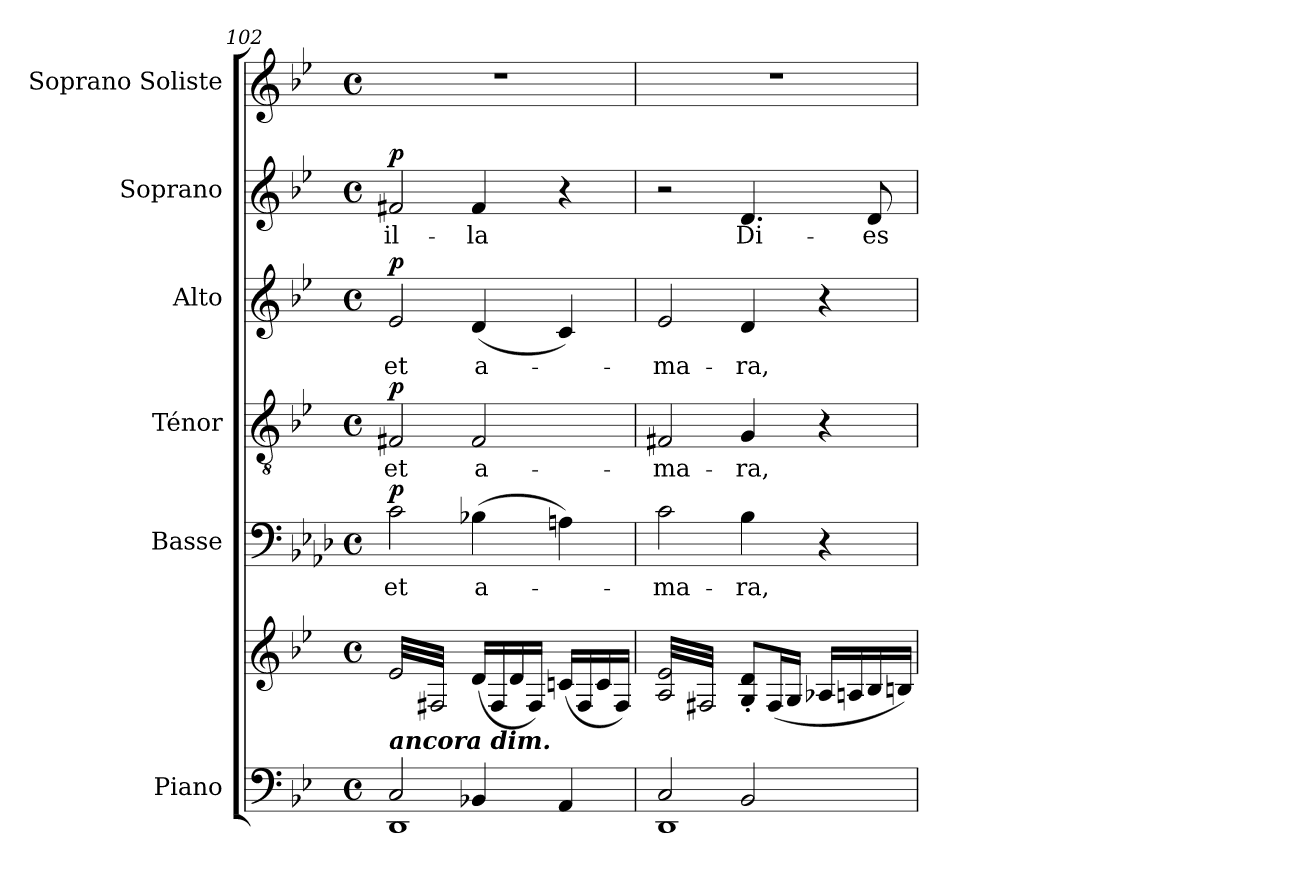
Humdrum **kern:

**kern	**kern	**kern	**text	**dynam	**kern	**text	**dynam	**kern	**text	**dynam	**kern	**text	**dynam	**kern
*part6	*part6	*part5	*part5	*part5	*part4	*part4	*part4	*part3	*part3	*part3	*part2	*part2	*part2	*part1
*staff7	*staff6	*staff5	*staff5	*staff5	*staff4	*staff4	*staff4	*staff3	*staff3	*staff3	*staff2	*staff2	*staff2	*staff1
*I"Piano	*	*I"Basse	*	*	*I"Ténor	*	*	*I"Alto	*	*	*I"Soprano	*	*	*I"Soprano Soliste
*I'Pno.	*	*I'B.	*	*	*I'T.	*	*	*I'A.	*	*	*I'S.	*	*	*
*clefF4	*clefG2	*clefF4	*	*	*clefGv2	*	*	*clefG2	*	*	*clefG2	*	*	*clefG2
*	*	*ITrd8c14	*	*	*	*	*	*	*	*	*	*	*	*
*k[b-e-]	*k[b-e-]	*k[b-e-a-d-]	*	*	*k[b-e-]	*	*	*k[b-e-]	*	*	*k[b-e-]	*	*	*k[b-e-]
*M4/4	*M4/4	*M4/4	*	*	*M4/4	*	*	*M4/4	*	*	*M4/4	*	*	*M4/4
*met(c)	*met(c)	*met(c)	*	*	*met(c)	*	*	*met(c)	*	*	*met(c)	*	*	*met(c)
=102	=102	=102	=102	=102	=102	=102	=102	=102	=102	=102	=102	=102	=102	=102
*^	*	*	*	*	*	*	*	*	*	*	*	*	*	*
!LO:TX:a:Bi:t=ancora dim.	!	!	!	!	!	!	!	!	!	!	!	!	!	!	!
!	!	!	!	!	!LO:DY:a	!	!	!LO:DY:a	!	!	!LO:DY:a	!	!	!LO:DY:a	!
*	*	*tremolo	*	*	*	*	*	*	*	*	*	*	*	*	*
2C/	1DD	(32e-/LLL	2Ci\	et	p	2F#X/	et	p	2e-/	et	p	2f#X/	il-	p	1r
.	.	32F#X/)	.	.	.	.	.	.	.	.	.	.	.	.	.
.	.	32e-/	.	.	.	.	.	.	.	.	.	.	.	.	.
.	.	32F#X/)	.	.	.	.	.	.	.	.	.	.	.	.	.
.	.	32e-/	.	.	.	.	.	.	.	.	.	.	.	.	.
.	.	32F#X/)	.	.	.	.	.	.	.	.	.	.	.	.	.
.	.	32e-/	.	.	.	.	.	.	.	.	.	.	.	.	.
.	.	32F#X/)	.	.	.	.	.	.	.	.	.	.	.	.	.
.	.	32e-/	.	.	.	.	.	.	.	.	.	.	.	.	.
.	.	32F#X/)	.	.	.	.	.	.	.	.	.	.	.	.	.
.	.	32e-/	.	.	.	.	.	.	.	.	.	.	.	.	.
.	.	32F#X/)	.	.	.	.	.	.	.	.	.	.	.	.	.
.	.	32e-/	.	.	.	.	.	.	.	.	.	.	.	.	.
.	.	32F#X/)	.	.	.	.	.	.	.	.	.	.	.	.	.
.	.	32e-/	.	.	.	.	.	.	.	.	.	.	.	.	.
.	.	32F#X/)JJJ	.	.	.	.	.	.	.	.	.	.	.	.	.
*	*	*Xtremolo	*	*	*	*	*	*	*	*	*	*	*	*	*
4BB-X/	.	(16d/LL	(4BB-Xi\	a-	.	2F#/	a-	.	(4d/	a-	.	4f#/	-la	.	.
.	.	.	.	.	.	.	.	.	.	.	.	.	.	.	.
.	.	16F#/	.	.	.	.	.	.	.	.	.	.	.	.	.
.	.	.	.	.	.	.	.	.	.	.	.	.	.	.	.
.	.	16d/	.	.	.	.	.	.	.	.	.	.	.	.	.
.	.	.	.	.	.	.	.	.	.	.	.	.	.	.	.
.	.	16F#/JJ)	.	.	.	.	.	.	.	.	.	.	.	.	.
.	.	.	.	.	.	.	.	.	.	.	.	.	.	.	.
4AA/	.	(16cn/LL	4AAni\)	.	.	.	.	.	4c/)	.	.	4r	.	.	.
.	.	16F#/	.	.	.	.	.	.	.	.	.	.	.	.	.
.	.	16c/	.	.	.	.	.	.	.	.	.	.	.	.	.
.	.	16F#/JJ)	.	.	.	.	.	.	.	.	.	.	.	.	.
=103	=103	=103	=103	=103	=103	=103	=103	=103	=103	=103	=103	=103	=103	=103	=103
*	*	*tremolo	*	*	*	*	*	*	*	*	*	*	*	*	*
2C/	1DD	(32A/ 32e-/LLL	2Ci\	-ma-	.	2F#X/	-ma-	.	2e-/	-ma-	.	2r	.	.	1r
.	.	32F#X/)	.	.	.	.	.	.	.	.	.	.	.	.	.
.	.	32A/ 32e-/	.	.	.	.	.	.	.	.	.	.	.	.	.
.	.	32F#X/)	.	.	.	.	.	.	.	.	.	.	.	.	.
.	.	32A/ 32e-/	.	.	.	.	.	.	.	.	.	.	.	.	.
.	.	32F#X/)	.	.	.	.	.	.	.	.	.	.	.	.	.
.	.	32A/ 32e-/	.	.	.	.	.	.	.	.	.	.	.	.	.
.	.	32F#X/)	.	.	.	.	.	.	.	.	.	.	.	.	.
.	.	32A/ 32e-/	.	.	.	.	.	.	.	.	.	.	.	.	.
.	.	32F#X/)	.	.	.	.	.	.	.	.	.	.	.	.	.
.	.	32A/ 32e-/	.	.	.	.	.	.	.	.	.	.	.	.	.
.	.	32F#X/)	.	.	.	.	.	.	.	.	.	.	.	.	.
.	.	32A/ 32e-/	.	.	.	.	.	.	.	.	.	.	.	.	.
.	.	32F#X/)	.	.	.	.	.	.	.	.	.	.	.	.	.
.	.	32A/ 32e-/	.	.	.	.	.	.	.	.	.	.	.	.	.
.	.	32F#X/)JJJ	.	.	.	.	.	.	.	.	.	.	.	.	.
*	*	*Xtremolo	*	*	*	*	*	*	*	*	*	*	*	*	*
2BB-/	.	8G/' 8d/'L	4BB-i\	-ra,	.	4G/	-ra,	.	4d/	-ra,	.	4.d/	Di-	.	.
.	.	.	.	.	.	.	.	.	.	.	.	.	.	.	.
.	.	.	.	.	.	.	.	.	.	.	.	.	.	.	.
.	.	.	.	.	.	.	.	.	.	.	.	.	.	.	.
.	.	(16F#/L	.	.	.	.	.	.	.	.	.	.	.	.	.
.	.	.	.	.	.	.	.	.	.	.	.	.	.	.	.
.	.	16G/JJ	.	.	.	.	.	.	.	.	.	.	.	.	.
.	.	.	.	.	.	.	.	.	.	.	.	.	.	.	.
.	.	16A-X/LL	4r	.	.	4r	.	.	4r	.	.	.	.	.	.
.	.	16An/	.	.	.	.	.	.	.	.	.	.	.	.	.
.	.	16B-/	.	.	.	.	.	.	.	.	.	8d/	-es	.	.
.	.	16Bn/JJ)	.	.	.	.	.	.	.	.	.	.	.	.	.
*v	*v	*	*	*	*	*	*	*	*	*	*	*	*	*	*
=	=	=	=	=	=	=	=	=	=	=	=	=	=	=
*-	*-	*-	*-	*-	*-	*-	*-	*-	*-	*-	*-	*-	*-	*-
